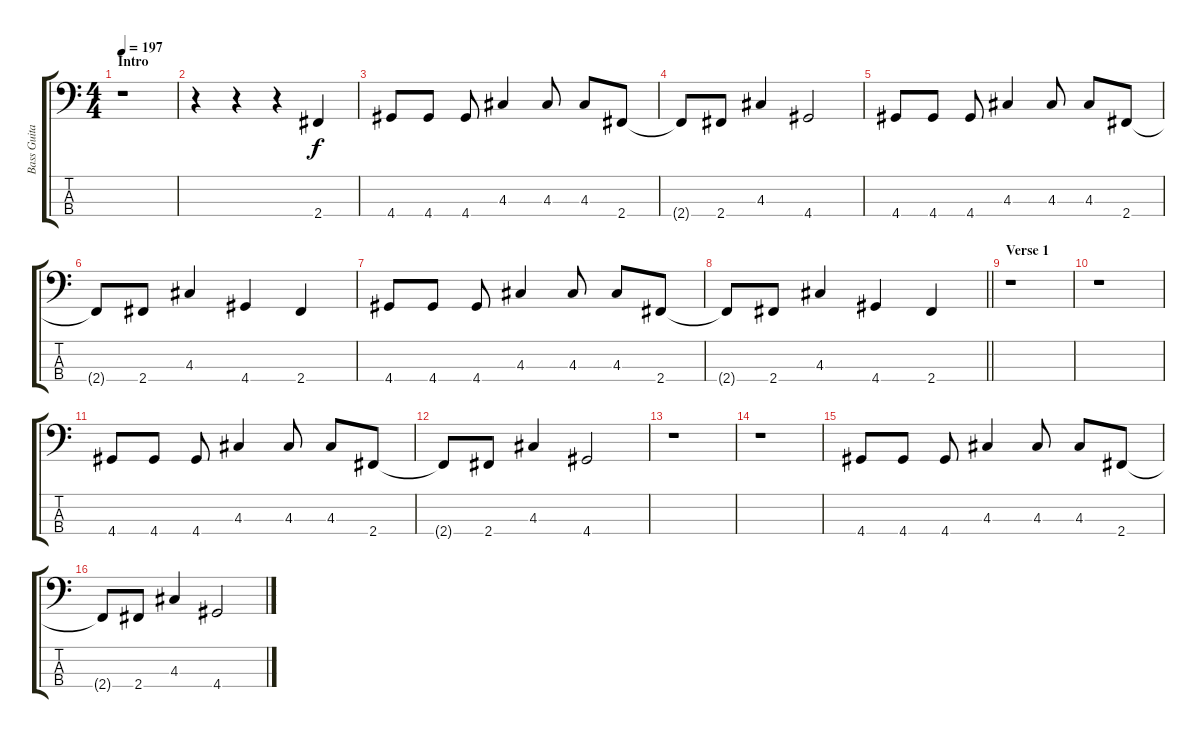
\track ("Bass Guitar" "Bass Guita") {instrument electricbasspick}
\staff {score tabs}
\tuning (G2 D2 A1 E1) {hide}
\ts (4 4)
\section ("" "Intro")
\tempo 197
\clef f4
\ks c
r.1{dy f instrument electricbasspick} |
r.4 r.4 r.4 2.4.4 |
4.4.8 4.4.8 4.4.8 4.3.4 4.3.8 4.3.8 2.4.8 |
2.4{t}.8 2.4.8 4.3.4 4.4.2 |
4.4.8 4.4.8 4.4.8 4.3.4 4.3.8 4.3.8 2.4.8 |
2.4{t}.8 2.4.8 4.3.4 4.4.4 2.4.4 |
4.4.8 4.4.8 4.4.8 4.3.4 4.3.8 4.3.8 2.4.8 |
\barLineRight lightlight
2.4{t}.8 2.4.8 4.3.4 4.4.4 2.4.4 |
\section ("" "Verse 1")
r.1 |
r.1 |
4.4.8 4.4.8 4.4.8 4.3.4 4.3.8 4.3.8 2.4.8 |
2.4{t}.8 2.4.8 4.3.4 4.4.2 |
r.1 |
r.1 |
4.4.8 4.4.8 4.4.8 4.3.4 4.3.8 4.3.8 2.4.8 |
2.4{t}.8 2.4.8 4.3.4 4.4.2
